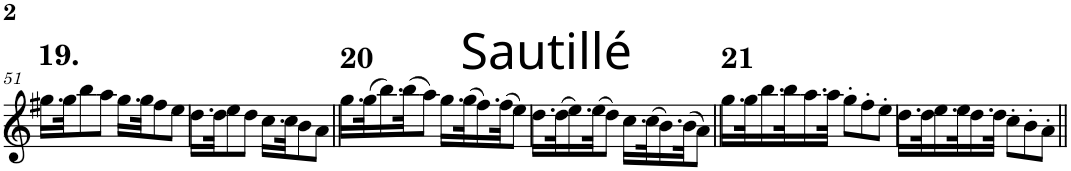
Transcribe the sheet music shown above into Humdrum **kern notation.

**kern
*part1
*staff1
*I"Violon
*I'Vln.
!!LO:PB:g=z
*clefG2
*k[f#]
*M6/8
=51
!LO:TX:a:B:t=19.
16.gg\LL
32gg\JK
8bb\
8aa\J
16.gg\LL
32gg\JK
8ff#\
8ee\J
=52
16.dd\LL
32dd\JK
8ee\
8dd\J
16.cc\LL
32cc\JK
8b\
8a\J
=53||
!LO:TX:a:B:t=20
16.gg\LL
(32gg\K
16.bb\)
(32bb\JK
8aa\J)
16.gg\LL
!LO:TX:a:t=Sautillé
(32gg\K
16.ff#\)
(32ff#\JK
8ee\J)
=54
16.dd\LL
(32dd\K
16.ee\)
(32ee\JK
8dd\J)
16.cc\LL
(32cc\K
16.b\)
(32b\JK
8a\J)
=55||
!LO:TX:a:B:t=21
16.gg\LL
32gg\K
16.bb\
32bb\K
16.aa\
32aa\JJk
8gg'\L
8ff#'\
8ee'\J
=56
16.dd\LL
32dd\K
16.ee\
32ee\K
16.dd\
32dd\JJk
8cc'\L
8b'\
8a'\J
=||
*-
